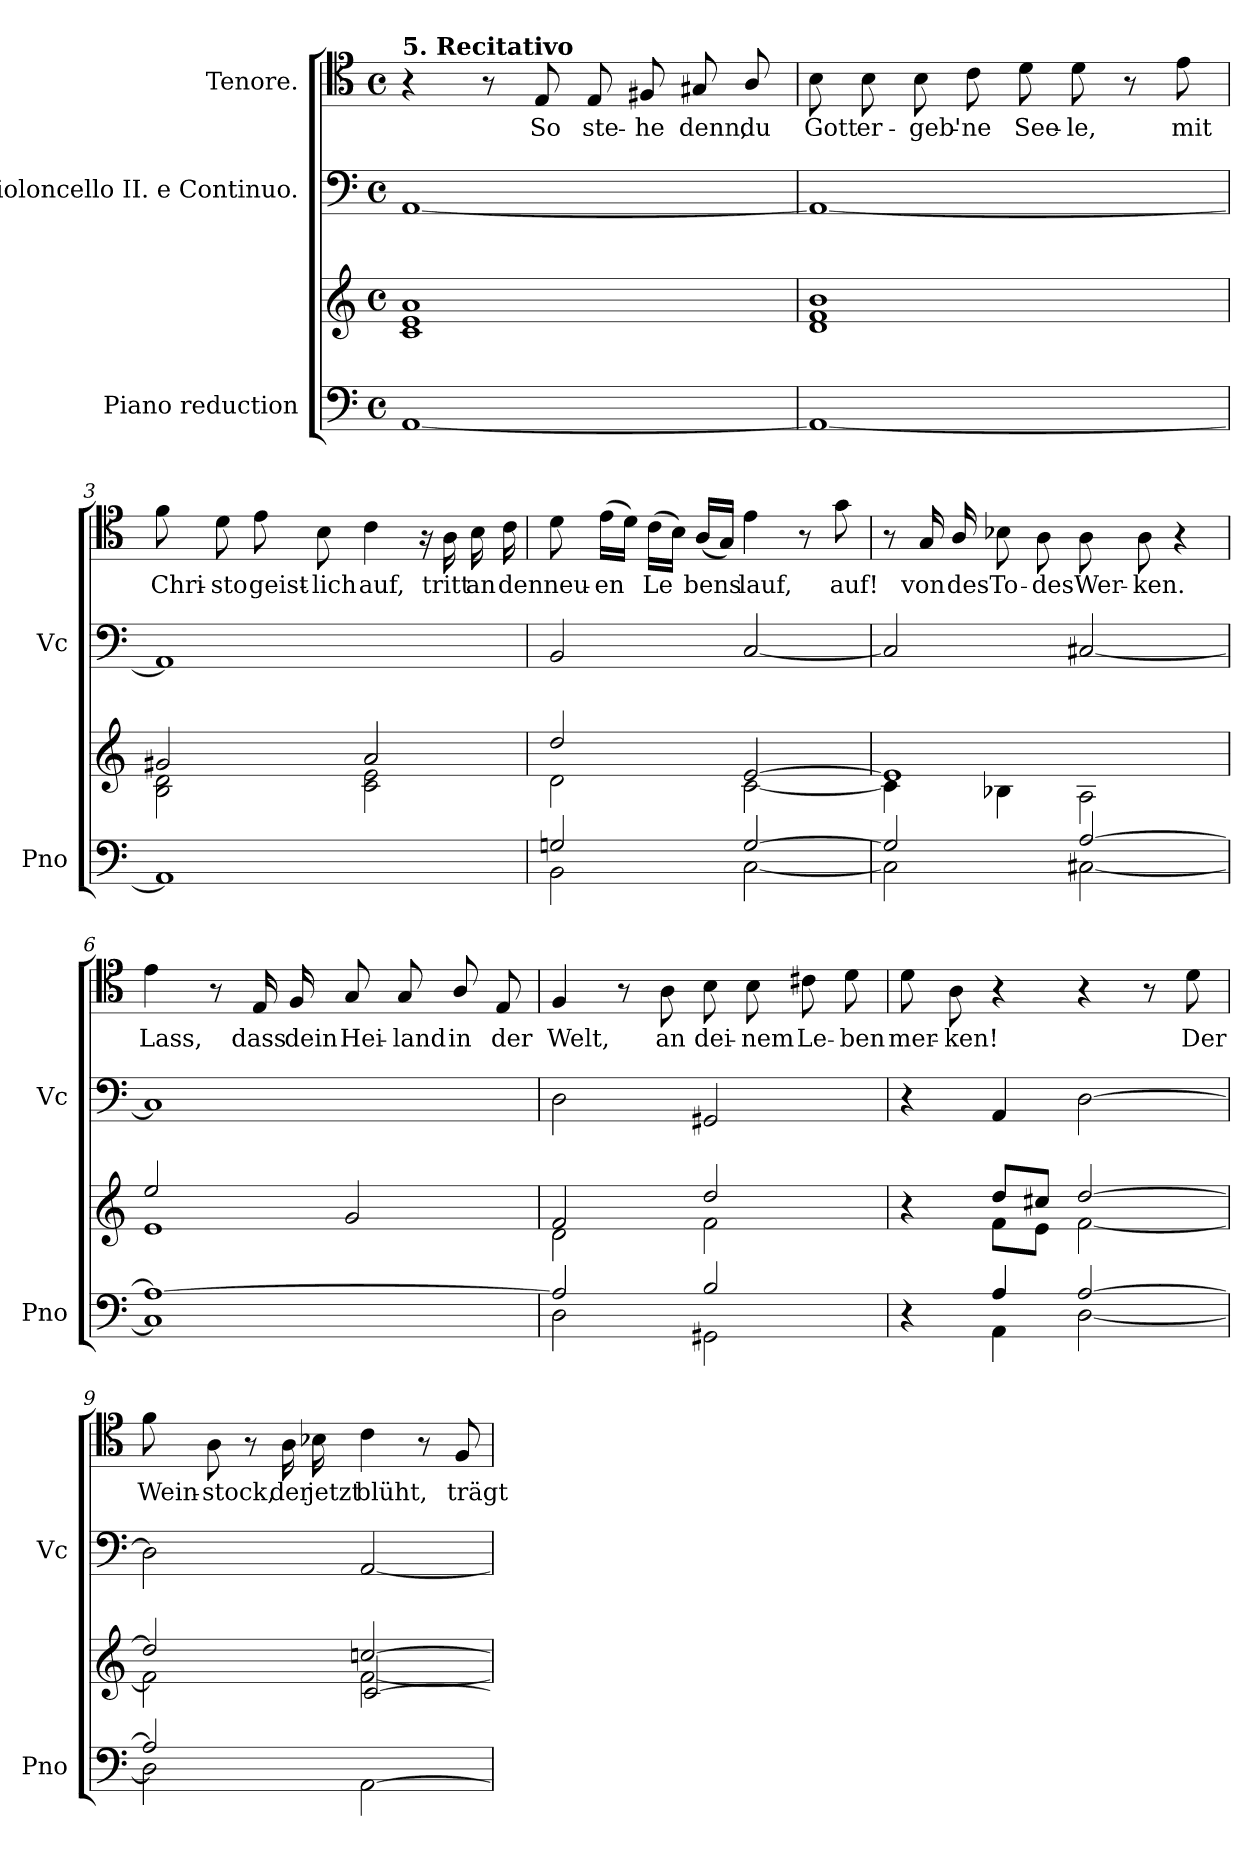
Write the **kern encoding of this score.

**kern	**kern	**kern	**kern	**text
*part3	*part3	*part2	*part1	*part1
*staff4	*staff3	*staff2	*staff1	*staff1
*I"Piano reduction	*	*I"Violoncello II.  e Continuo.	*I"Tenore.	*
*I'Pno	*	*I'Vc	*	*
*clefF4	*clefG2	*clefF4	*clefC4	*
*k[]	*k[]	*k[]	*k[]	*
*M4/4	*M4/4	*M4/4	*M4/4	*
*met(c)	*met(c)	*met(c)	*met(c)	*
=1	=1	=1	=1	=1
!	!	!	!LO:TX:a:B:t=5. Recitativo	!
[1AA	1c 1e 1a	[1AA	4r	.
.	.	.	8r	.
!	!	!	!	!LO:LY:b
.	.	.	8E/	So
!	!	!	!	!LO:LY:b
.	.	.	8E/	ste-
!	!	!	!	!LO:LY:b
.	.	.	8F#X/	-he
!	!	!	!	!LO:LY:b
.	.	.	8G#X/	denn,
!	!	!	!	!LO:LY:b
.	.	.	8A/	du
=2	=2	=2	=2	=2
!	!	!	!	!LO:LY:b
1AA_	1d 1f 1b	1AA_	8B\	Gott
!	!	!	!	!LO:LY:b
.	.	.	8B\	er-
!	!	!	!	!LO:LY:b
.	.	.	8B\	-geb'-
!	!	!	!	!LO:LY:b
.	.	.	8c\	-ne
!	!	!	!	!LO:LY:b
.	.	.	8d\	See-
!	!	!	!	!LO:LY:b
.	.	.	8d\	-le,
.	.	.	8r	.
!	!	!	!	!LO:LY:b
.	.	.	8e\	mit
=3	=3	=3	=3	=3
*	*^	*	*	*
!	!	!	!	!	!LO:LY:b
1AA]	2g#X/	2B\ 2d\	1AA]	8f\	Chri-
!	!	!	!	!	!LO:LY:b
.	.	.	.	8d\	-sto
!	!	!	!	!	!LO:LY:b
.	.	.	.	8e\	geist-
!	!	!	!	!	!LO:LY:b
.	.	.	.	8B\	-lich
!	!	!	!	!	!LO:LY:b
.	2a/	2c\ 2e\	.	4c\	auf,
.	.	.	.	16r	.
!	!	!	!	!	!LO:LY:b
.	.	.	.	16A\	tritt
!	!	!	!	!	!LO:LY:b
.	.	.	.	16B\	an
!	!	!	!	!	!LO:LY:b
.	.	.	.	16c\	den
=4	=4	=4	=4	=4	=4
*^	*	*	*	*	*
!	!	!	!	!	!	!LO:LY:b
2Gn/	2BB\	2dd/	2d\	2BB/	8d\	neu-
!	!	!	!	!	!	!LO:LY:b
.	.	.	.	.	(>16e\LL	-en
.	.	.	.	.	16d\JJ)	.
!	!	!	!	!	!	!LO:LY:b
.	.	.	.	.	(>16c\LL	Le
.	.	.	.	.	16B\JJ)	.
!	!	!	!	!	!	!LO:LY:b
.	.	.	.	.	(<16A/LL	bens
.	.	.	.	.	16G/JJ)	.
!	!	!	!	!	!	!LO:LY:b
[2G/	[2C\	[2e/	[2c\	[2C/	4e\	lauf,
.	.	.	.	.	8r	.
!	!	!	!	!	!	!LO:LY:b
.	.	.	.	.	8g\	auf!
!!LO:LB:g=z
=5	=5	=5	=5	=5	=5	=5
2G/]	2C\]	1e]	4c\]	2C/]	8r	.
!	!	!	!	!	!	!LO:LY:b
.	.	.	.	.	16G/	von
!	!	!	!	!	!	!LO:LY:b
.	.	.	.	.	16A/	des
!	!	!	!	!	!	!LO:LY:b
.	.	.	4B-X\	.	8B-X\	To-
!	!	!	!	!	!	!LO:LY:b
.	.	.	.	.	8A\	-des
!	!	!	!	!	!	!LO:LY:b
[2A/	[2C#X\	.	2A\	[2C#X/	8A\	Wer-
!	!	!	!	!	!	!LO:LY:b
.	.	.	.	.	8A\	-ken.
.	.	.	.	.	4r	.
=6	=6	=6	=6	=6	=6	=6
!	!	!	!	!	!	!LO:LY:b
1A_	1C#]	2ee/	1e	1C#]	4e\	Lass,
.	.	.	.	.	8r	.
!	!	!	!	!	!	!LO:LY:b
.	.	.	.	.	16E/	dass
!	!	!	!	!	!	!LO:LY:b
.	.	.	.	.	16F/	dein
!	!	!	!	!	!	!LO:LY:b
.	.	2g/	.	.	8G/	Hei-
!	!	!	!	!	!	!LO:LY:b
.	.	.	.	.	8G/	-land
!	!	!	!	!	!	!LO:LY:b
.	.	.	.	.	8A/	in
!	!	!	!	!	!	!LO:LY:b
.	.	.	.	.	8E/	der
=7	=7	=7	=7	=7	=7	=7
!	!	!	!	!	!	!LO:LY:b
2A/]	2D\	2f/	2d\	2D\	4F/	Welt,
.	.	.	.	.	8r	.
!	!	!	!	!	!	!LO:LY:b
.	.	.	.	.	8A\	an
!	!	!	!	!	!	!LO:LY:b
2B/	2GG#X\	2dd/	2f\	2GG#X/	8B\	dei-
!	!	!	!	!	!	!LO:LY:b
.	.	.	.	.	8B\	-nem
!	!	!	!	!	!	!LO:LY:b
.	.	.	.	.	8c#X\	Le-
!	!	!	!	!	!	!LO:LY:b
.	.	.	.	.	8d\	-ben
=8	=8	=8	=8	=8	=8	=8
!	!	!	!	!	!	!LO:LY:b
4r	4ryy	4r	4ryy	4r	8d\	mer-
!	!	!	!	!	!	!LO:LY:b
.	.	.	.	.	8A\	-ken!
4A/	4AA\	8dd/L	8f\L	4AA/	4r	.
.	.	8cc#X/J	8e\J	.	.	.
[2A/	[2D\	[2dd/	[2f\	[2D\	4r	.
.	.	.	.	.	8r	.
!	!	!	!	!	!	!LO:LY:b
.	.	.	.	.	8d\	Der
!!LO:LB:g=z
=9	=9	=9	=9	=9	=9	=9
*	*	*	*^	*	*	*
!	!	!	!	!	!	!	!LO:LY:b
2A/]	2D\]	2dd/]	2f\]	2ryy	2D\]	8f\	Wein-
!	!	!	!	!	!	!	!LO:LY:b
.	.	.	.	.	.	8A\	-stock,
.	.	.	.	.	.	8r	.
!	!	!	!	!	!	!	!LO:LY:b
.	.	.	.	.	.	16A\	der
!	!	!	!	!	!	!	!LO:LY:b
.	.	.	.	.	.	16B-X\	jetzt
!	!	!	!	!	!	!	!LO:LY:b
2ryy	[2AA\	[2ccn/	[2f\	[2c/	[2AA/	4c\	blüht,
.	.	.	.	.	.	8r	.
!	!	!	!	!	!	!	!LO:LY:b
.	.	.	.	.	.	8F/	trägt
*v	*v	*	*	*	*	*	*
*	*v	*v	*v	*	*	*
=	=	=	=	=
*-	*-	*-	*-	*-
